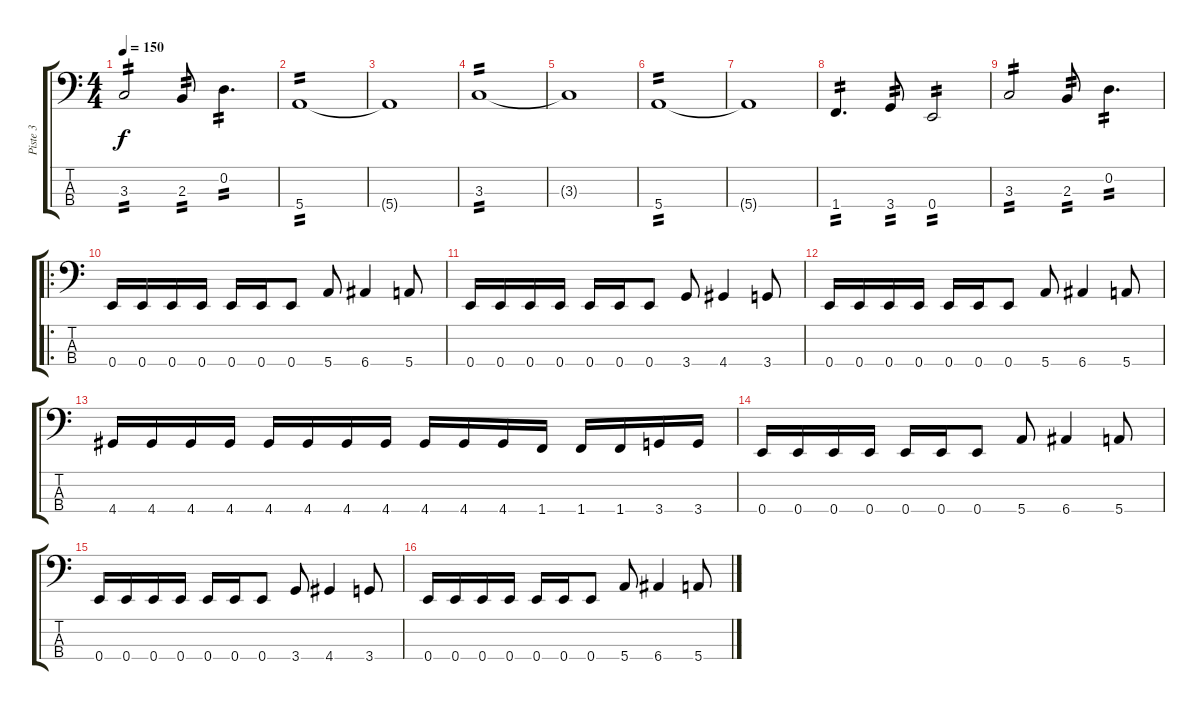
\track ("Piste 3" "Piste 3") {instrument electricbasspick}
\staff {score tabs}
\tuning (G2 D2 A1 E1) {hide}
\ts (4 4)
\tempo 150
\clef f4
\ks c
3.3.2{tp 2 dy f} 2.3.8{tp 2} 0.2.4{d tp 2} |
5.4.1{tp 2} |
5.4{t}.1 |
3.3.1{tp 2} |
3.3{t}.1 |
5.4.1{tp 2} |
5.4{t}.1 |
1.4.4{d tp 2} 3.4.8{tp 2} 0.4.2{tp 2} |
3.3.2{tp 2} 2.3.8{tp 2} 0.2.4{d tp 2} |
\ro
0.4.16 0.4.16 0.4.16 0.4.16 0.4.16 0.4.16 0.4.8 5.4.8 6.4.4 5.4.8 |
0.4.16 0.4.16 0.4.16 0.4.16 0.4.16 0.4.16 0.4.8 3.4.8 4.4.4 3.4.8 |
0.4.16 0.4.16 0.4.16 0.4.16 0.4.16 0.4.16 0.4.8 5.4.8 6.4.4 5.4.8 |
4.4.16 4.4.16 4.4.16 4.4.16 4.4.16 4.4.16 4.4.16 4.4.16 4.4.16 4.4.16 4.4.16 1.4.16 1.4.16 1.4.16 3.4.16 3.4.16 |
0.4.16 0.4.16 0.4.16 0.4.16 0.4.16 0.4.16 0.4.8 5.4.8 6.4.4 5.4.8 |
0.4.16 0.4.16 0.4.16 0.4.16 0.4.16 0.4.16 0.4.8 3.4.8 4.4.4 3.4.8 |
0.4.16 0.4.16 0.4.16 0.4.16 0.4.16 0.4.16 0.4.8 5.4.8 6.4.4 5.4.8
